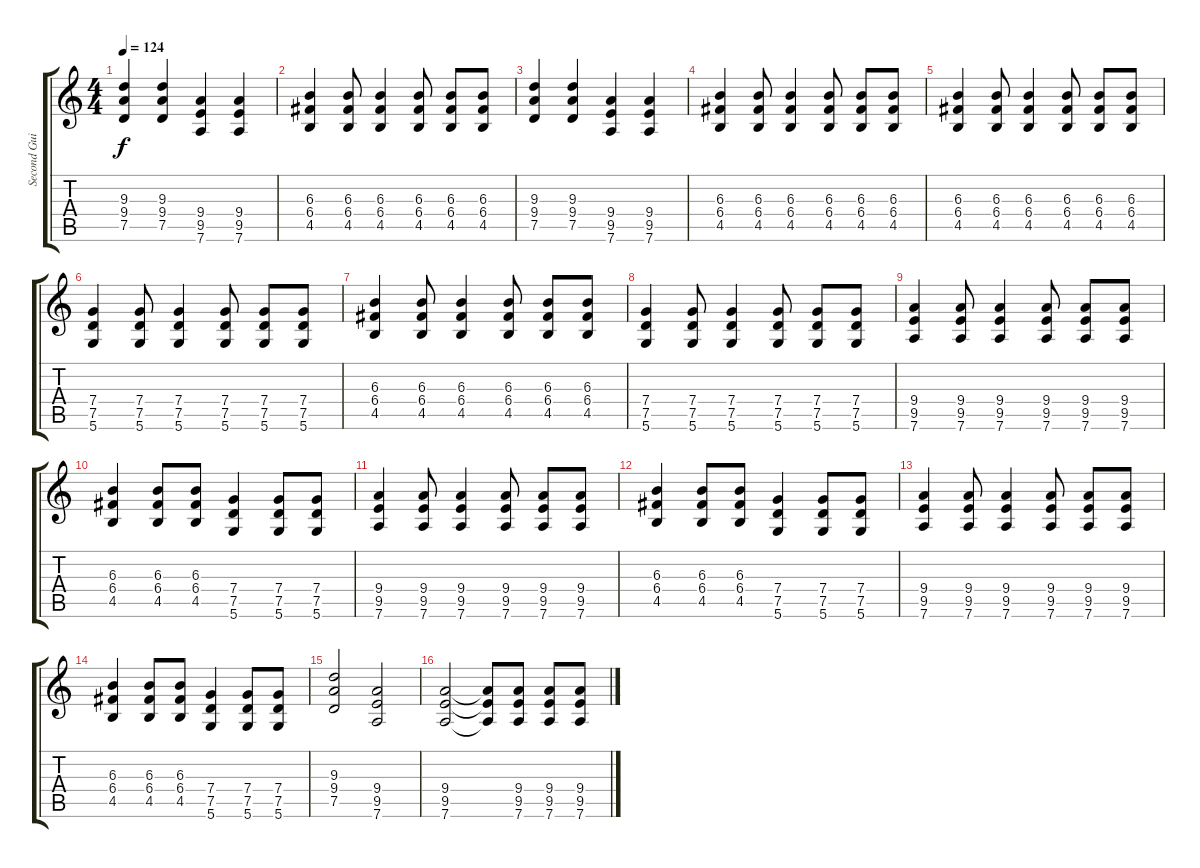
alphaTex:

\track ("Second Guitar" "Second Gui") {instrument distortionguitar}
\staff {score tabs}
\tuning (D4 A3 F3 C3 G2 D2) {hide}
\ts (4 4)
\tempo 124
\clef g2
\ks c
(9.3 9.4 7.5).4{dy f} (9.3 9.4 7.5).4 (9.4 9.5 7.6).4 (9.4 9.5 7.6).4 |
(6.3 6.4 4.5).4 (6.3 6.4 4.5).8 (6.3 6.4 4.5).4 (6.3 6.4 4.5).8 (6.3 6.4 4.5).8 (6.3 6.4 4.5).8 |
(9.3 9.4 7.5).4 (9.3 9.4 7.5).4 (9.4 9.5 7.6).4 (9.4 9.5 7.6).4 |
(6.3 6.4 4.5).4 (6.3 6.4 4.5).8 (6.3 6.4 4.5).4 (6.3 6.4 4.5).8 (6.3 6.4 4.5).8 (6.3 6.4 4.5).8 |
(6.3 6.4 4.5).4 (6.3 6.4 4.5).8 (6.3 6.4 4.5).4 (6.3 6.4 4.5).8 (6.3 6.4 4.5).8 (6.3 6.4 4.5).8 |
(7.4 7.5 5.6).4 (7.4 7.5 5.6).8 (7.4 7.5 5.6).4 (7.4 7.5 5.6).8 (7.4 7.5 5.6).8 (7.4 7.5 5.6).8 |
(6.3 6.4 4.5).4 (6.3 6.4 4.5).8 (6.3 6.4 4.5).4 (6.3 6.4 4.5).8 (6.3 6.4 4.5).8 (6.3 6.4 4.5).8 |
(7.4 7.5 5.6).4 (7.4 7.5 5.6).8 (7.4 7.5 5.6).4 (7.4 7.5 5.6).8 (7.4 7.5 5.6).8 (7.4 7.5 5.6).8 |
(9.4 9.5 7.6).4 (9.4 9.5 7.6).8 (9.4 9.5 7.6).4 (9.4 9.5 7.6).8 (9.4 9.5 7.6).8 (9.4 9.5 7.6).8 |
(6.3 6.4 4.5).4 (6.3 6.4 4.5).8 (6.3 6.4 4.5).8 (7.4 7.5 5.6).4 (7.4 7.5 5.6).8 (7.4 7.5 5.6).8 |
(9.4 9.5 7.6).4 (9.4 9.5 7.6).8 (9.4 9.5 7.6).4 (9.4 9.5 7.6).8 (9.4 9.5 7.6).8 (9.4 9.5 7.6).8 |
(6.3 6.4 4.5).4 (6.3 6.4 4.5).8 (6.3 6.4 4.5).8 (7.4 7.5 5.6).4 (7.4 7.5 5.6).8 (7.4 7.5 5.6).8 |
(9.4 9.5 7.6).4 (9.4 9.5 7.6).8 (9.4 9.5 7.6).4 (9.4 9.5 7.6).8 (9.4 9.5 7.6).8 (9.4 9.5 7.6).8 |
(6.3 6.4 4.5).4 (6.3 6.4 4.5).8 (6.3 6.4 4.5).8 (7.4 7.5 5.6).4 (7.4 7.5 5.6).8 (7.4 7.5 5.6).8 |
(9.3 9.4 7.5).2 (9.4 9.5 7.6).2 |
(9.4 9.5 7.6).2 (9.4{t} 9.5{t} 7.6{t}).8 (9.4 9.5 7.6).8 (9.4 9.5 7.6).8 (9.4 9.5 7.6).8
